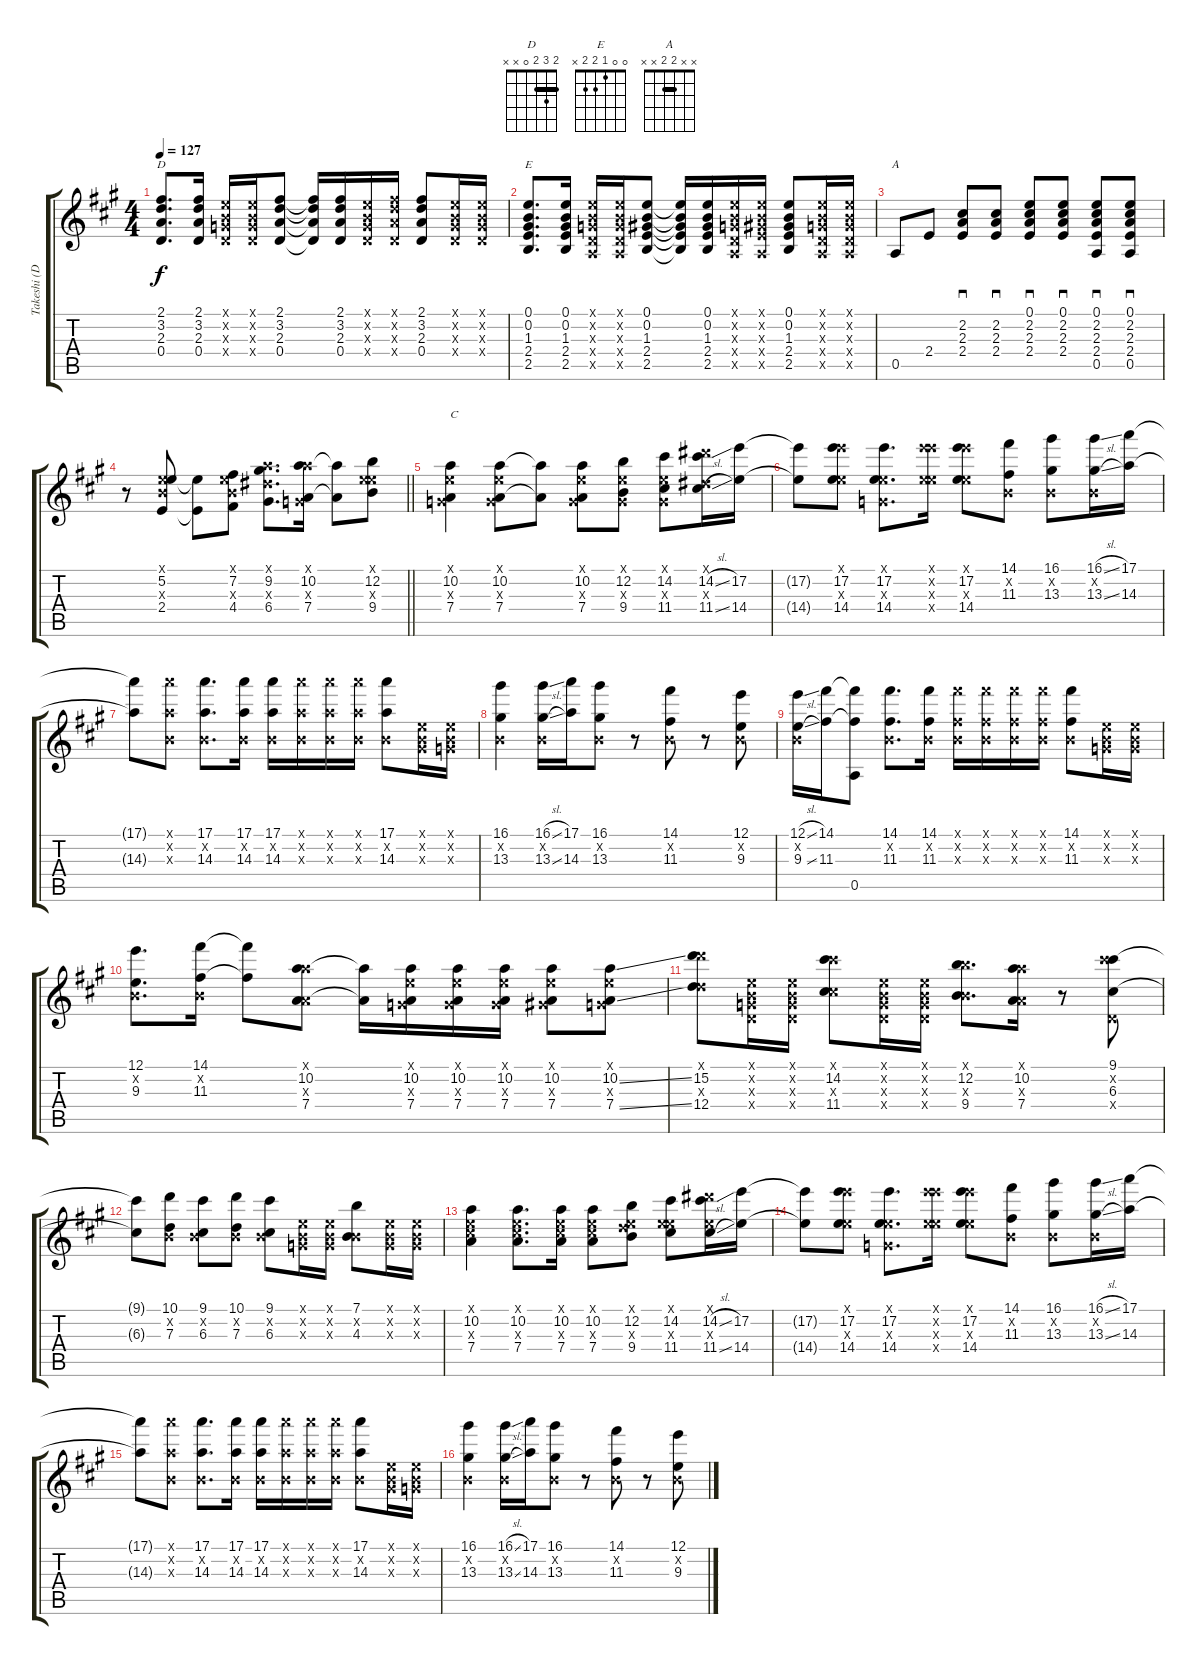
\track ("Takeshi (Depa) Miura" "Takeshi (D") {instrument acousticguitarsteel}
\staff {score tabs}
\tuning (E4 B3 G3 D3 A2 E2) {hide}
\chord ("D" 2 3 2 0 x x) {barre 2}
\chord ("E" 0 0 1 2 2 x)
\chord ("A" x x 2 2 x x) {barre 2}
\ts (4 4)
\tempo 127
\clef g2
\ks a
(2.1 3.2 2.3 0.4).8{d ch "D" dy f} (2.1 3.2 2.3 0.4).16 (0.1{x} 0.2{x} 0.3{x} 0.4{x}).16 (0.1{x} 0.2{x} 0.3{x} 0.4{x}).16 (2.1 3.2 2.3 0.4).8 (2.1{t} 3.2{t} 2.3{t} 0.4{t}).16 (2.1 3.2 2.3 0.4).16 (0.1{x} 0.2{x} 0.3{x} 0.4{x}).16 (2.1{x} 3.2{x} 2.3{x} 0.4{x}).16 (2.1 3.2 2.3 0.4).8 (0.1{x} 0.2{x} 0.3{x} 0.4{x}).16 (0.1{x} 0.2{x} 0.3{x} 0.4{x}).16 |
(0.1 0.2 1.3 2.4 2.5).8{d ch "E"} (0.1 0.2 1.3 2.4 2.5).16 (0.1{x} 0.2{x} 0.3{x} 0.4{x} 0.5{x}).16 (0.1{x} 0.2{x} 0.3{x} 0.4{x} 0.5{x}).16 (0.1 0.2 1.3 2.4 2.5).8 (0.1{t} 0.2{t} 1.3{t} 2.4{t} 2.5{t}).16 (0.1 0.2 1.3 2.4 2.5).16 (0.1{x} 0.2{x} 0.3{x} 0.4{x} 0.5{x}).16 (0.1{x} 0.2{x} 1.3{x} 2.4{x} 0.5{x}).16 (0.1 0.2 1.3 2.4 2.5).8 (0.1{x} 0.2{x} 0.3{x} 0.4{x} 0.5{x}).16 (0.1{x} 0.2{x} 0.3{x} 0.4{x} 0.5{x}).16 |
0.5.8{ch "A"} 2.4.8 (2.2 2.3 2.4).8{sd} (2.2 2.3 2.4).8{sd} (0.1 2.2 2.3 2.4).8{sd} (0.1 2.2 2.3 2.4).8{sd} (0.1 2.2 2.3 2.4 0.5).8{sd} (0.1 2.2 2.3 2.4 0.5).8{sd} |
\barLineRight lightlight
r.8{volume 14} (0.1{x} 5.2 4.3{x} 2.4).8 (5.2{t} 2.4{t}).8 (0.1{x} 7.2 4.3{x} 4.4).8 (5.1{x} 9.2 8.3{x} 6.4).8{d} (5.1{x} 10.2 0.3{x} 7.4).16 (10.2{t} 7.4{t}).8 (0.1{x} 12.2 9.3{x} 9.4).8 |
(0.1{x} 10.2 0.3{x} 7.4).4{txt "C"} (0.1{x} 10.2 0.3{x} 7.4).8 (10.2{t} 7.4{t}).8 (0.1{x} 10.2 0.3{x} 7.4).8 (0.1{x} 12.2 0.3{x} 9.4).8 (0.1{x} 14.2 0.3{x} 11.4).8 (11.1{x} 14.2{sl} 8.3{x} 11.4{sl}).16 (17.2 14.4).16 |
(17.2{t} 14.4{t}).8 (12.1{x} 17.2 9.3{x} 14.4).8 (0.1{x} 17.2 0.3{x} 14.4).8{d} (12.1{x} 17.2{x} 9.3{x} 14.4{x}).16 (12.1{x} 17.2 9.3{x} 14.4).8 (14.1 0.2{x} 11.3).8 (16.1 0.2{x} 13.3).8 (16.1{sl} 0.2{x} 13.3{sl}).16 (17.1 14.3).16 |
(17.1{t} 14.3{t}).8 (17.1{x} 0.2{x} 14.3{x}).8 (17.1 0.2{x} 14.3).8{d} (17.1 0.2{x} 14.3).16 (17.1 0.2{x} 14.3).16 (17.1{x} 0.2{x} 14.3{x}).16 (17.1{x} 0.2{x} 14.3{x}).16 (17.1{x} 0.2{x} 14.3{x}).16 (17.1 0.2{x} 14.3).8 (0.1{x} 0.2{x} 1.3{x}).16 (0.1{x} 0.2{x} 0.3{x}).16 |
(16.1 0.2{x} 13.3).4 (16.1{sl} 0.2{x} 13.3{sl}).16 (17.1 14.3).16 (16.1 0.2{x} 13.3).8 r.8 (14.1 0.2{x} 11.3).8 r.8 (12.1 0.2{x} 9.3).8 |
(12.1{sl} 0.2{x} 9.3{sl}).16 (14.1 11.3).16 (14.1{t} 11.3{t} 0.5).8 (14.1 0.2{x} 11.3).8{d} (14.1 0.2{x} 11.3).16 (14.1{x} 0.2{x} 11.3{x}).16 (14.1{x} 0.2{x} 11.3{x}).16 (14.1{x} 0.2{x} 11.3{x}).16 (14.1{x} 0.2{x} 11.3{x}).16 (14.1 0.2{x} 11.3).8 (0.1{x} 0.2{x} 0.3{x}).16 (0.1{x} 0.2{x} 0.3{x}).16 |
(12.1 0.2{x} 9.3).8{d} (14.1 0.2{x} 11.3).16 (14.1{t} 11.3{t}).8 (5.1{x} 10.2 2.3{x} 7.4).8 (10.2{t} 7.4{t}).16 (0.1{x} 10.2 0.3{x} 7.4).16 (0.1{x} 10.2 0.3{x} 7.4).16 (0.1{x} 10.2 0.3{x} 7.4).16 (0.1{x} 10.2 1.3{x} 7.4).8 (0.1{x} 10.2{ss} 0.3{x} 7.4{ss}).8 |
(10.1{x} 15.2 7.3{x} 12.4).8 (0.1{x} 0.2{x} 0.3{x} 0.4{x}).16 (0.1{x} 0.2{x} 0.3{x} 0.4{x}).16 (9.1{x} 14.2 6.3{x} 11.4).8 (0.1{x} 0.2{x} 0.3{x} 0.4{x}).16 (0.1{x} 0.2{x} 0.3{x} 0.4{x}).16 (7.1{x} 12.2 4.3{x} 9.4).8{d} (5.1{x} 10.2 2.3{x} 7.4).16 r.8 (9.1 14.2{x} 6.3 0.4{x}).8 |
(9.1{t} 6.3{t}).8 (10.1 0.2{x} 7.3).8 (9.1 0.2{x} 6.3).8 (10.1 0.2{x} 7.3).8 (9.1 0.2{x} 6.3).8 (0.1{x} 0.2{x} 0.3{x}).16 (0.1{x} 0.2{x} 0.3{x}).16 (7.1 0.2{x} 4.3).8 (0.1{x} 0.2{x} 0.3{x}).16 (0.1{x} 0.2{x} 0.3{x}).16 |
(0.1{x} 10.2 6.3{x} 7.4).4 (0.1{x} 10.2 6.3{x} 7.4).8{d} (0.1{x} 10.2 6.3{x} 7.4).16 (0.1{x} 10.2 6.3{x} 7.4).8 (0.1{x} 12.2 7.3{x} 9.4).8 (0.1{x} 14.2 9.3{x} 11.4).8 (11.1{x} 14.2{sl} 9.3{x} 11.4{sl}).16 (17.2 14.4).16 |
(17.2{t} 14.4{t}).8 (12.1{x} 17.2 9.3{x} 14.4).8 (0.1{x} 17.2 0.3{x} 14.4).8{d} (12.1{x} 17.2{x} 9.3{x} 14.4{x}).16 (12.1{x} 17.2 9.3{x} 14.4).8 (14.1 0.2{x} 11.3).8 (16.1 0.2{x} 13.3).8 (16.1{sl} 0.2{x} 13.3{sl}).16 (17.1 14.3).16 |
(17.1{t} 14.3{t}).8 (17.1{x} 0.2{x} 14.3{x}).8 (17.1 0.2{x} 14.3).8{d} (17.1 0.2{x} 14.3).16 (17.1 0.2{x} 14.3).16 (17.1{x} 0.2{x} 14.3{x}).16 (17.1{x} 0.2{x} 14.3{x}).16 (17.1{x} 0.2{x} 14.3{x}).16 (17.1 0.2{x} 14.3).8 (0.1{x} 0.2{x} 1.3{x}).16 (0.1{x} 0.2{x} 0.3{x}).16 |
(16.1 0.2{x} 13.3).4 (16.1{sl} 0.2{x} 13.3{sl}).16 (17.1 14.3).16 (16.1 0.2{x} 13.3).8 r.8 (14.1 0.2{x} 11.3).8 r.8 (12.1 0.2{x} 9.3).8
